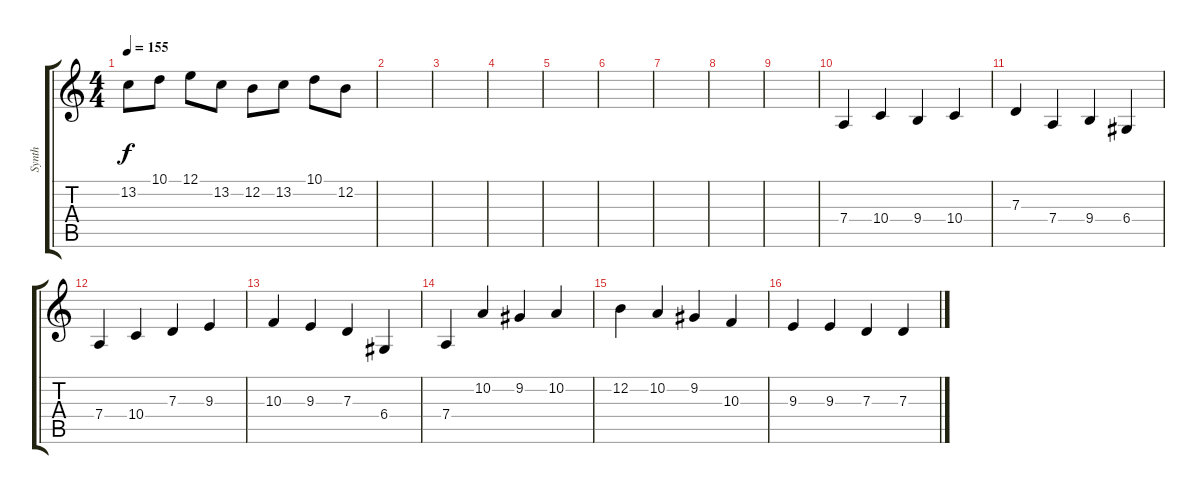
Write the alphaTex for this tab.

\track ("Synth" "Synth") {instrument pad7halo}
\staff {score tabs}
\tuning (E4 B3 G3 D3 A2 E2) {hide}
\ts (4 4)
\tempo 155
\clef g2
\ks c
13.2.8{dy f} 10.1.8 12.1.8 13.2.8 12.2.8 13.2.8 10.1.8 12.2.8 |
|
|
|
|
|
|
|
|
7.4.4 10.4.4 9.4.4 10.4.4 |
7.3.4 7.4.4 9.4.4 6.4.4 |
7.4.4 10.4.4 7.3.4 9.3.4 |
10.3.4 9.3.4 7.3.4 6.4.4 |
7.4.4 10.2.4 9.2.4 10.2.4 |
12.2.4 10.2.4 9.2.4 10.3.4 |
9.3.4 9.3.4 7.3.4 7.3.4
